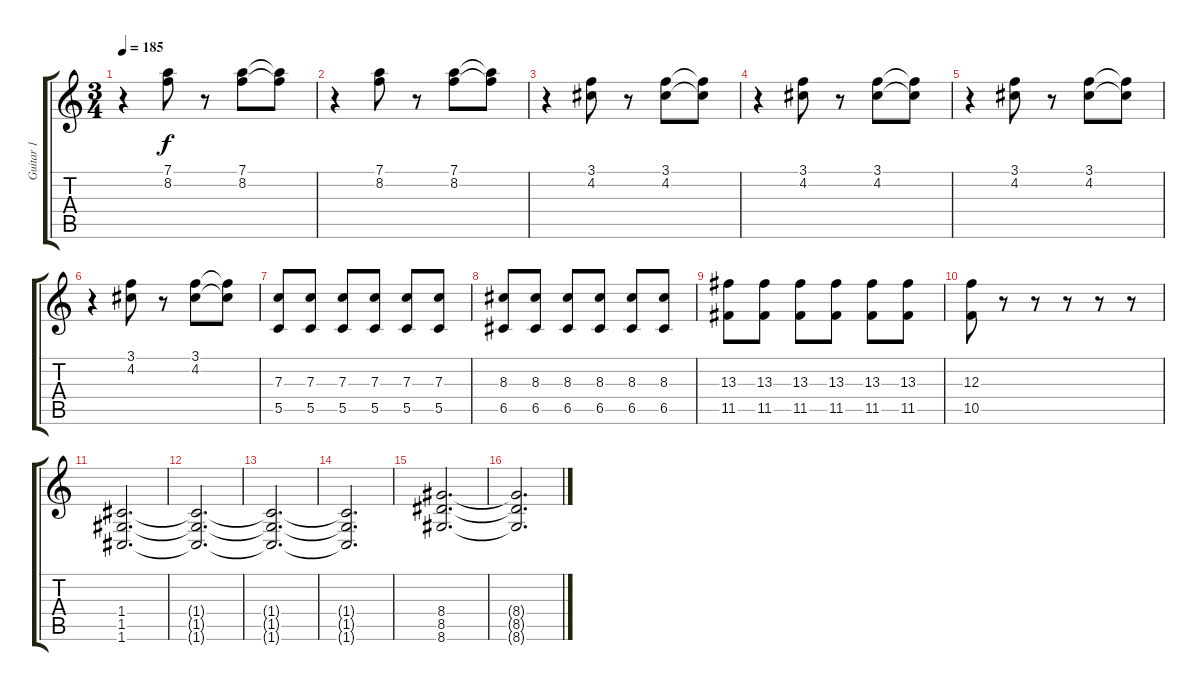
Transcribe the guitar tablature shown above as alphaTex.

\track ("Guitar 1" "Guitar 1") {instrument distortionguitar}
\staff {score tabs}
\tuning (D4 A3 F3 C3 G2 C2) {hide}
\ts (3 4)
\tempo 185
\clef g2
\ks c
r.4{dy f} (7.1 8.2).8 r.8 (7.1 8.2).8 (7.1{t} 8.2{t}).8 |
r.4 (7.1 8.2).8 r.8 (7.1 8.2).8 (7.1{t} 8.2{t}).8 |
r.4 (3.1 4.2).8 r.8 (3.1 4.2).8 (3.1{t} 4.2{t}).8 |
r.4 (3.1 4.2).8 r.8 (3.1 4.2).8 (3.1{t} 4.2{t}).8 |
r.4 (3.1 4.2).8 r.8 (3.1 4.2).8 (3.1{t} 4.2{t}).8 |
r.4 (3.1 4.2).8 r.8 (3.1 4.2).8 (3.1{t} 4.2{t}).8 |
(7.3 5.5).8{balance 2} (7.3 5.5).8 (7.3 5.5).8 (7.3 5.5).8 (7.3 5.5).8 (7.3 5.5).8 |
(8.3 6.5).8 (8.3 6.5).8 (8.3 6.5).8 (8.3 6.5).8 (8.3 6.5).8 (8.3 6.5).8 |
(13.3 11.5).8 (13.3 11.5).8 (13.3 11.5).8 (13.3 11.5).8 (13.3 11.5).8 (13.3 11.5).8 |
(12.3 10.5).8 r.8 r.8 r.8 r.8 r.8 |
(1.4 1.5 1.6).2{d} |
(1.4{t} 1.5{t} 1.6{t}).2{d} |
(1.4{t} 1.5{t} 1.6{t}).2{d} |
(1.4{t} 1.5{t} 1.6{t}).2{d} |
(8.4 8.5 8.6).2{d} |
(8.4{t} 8.5{t} 8.6{t}).2{d}
